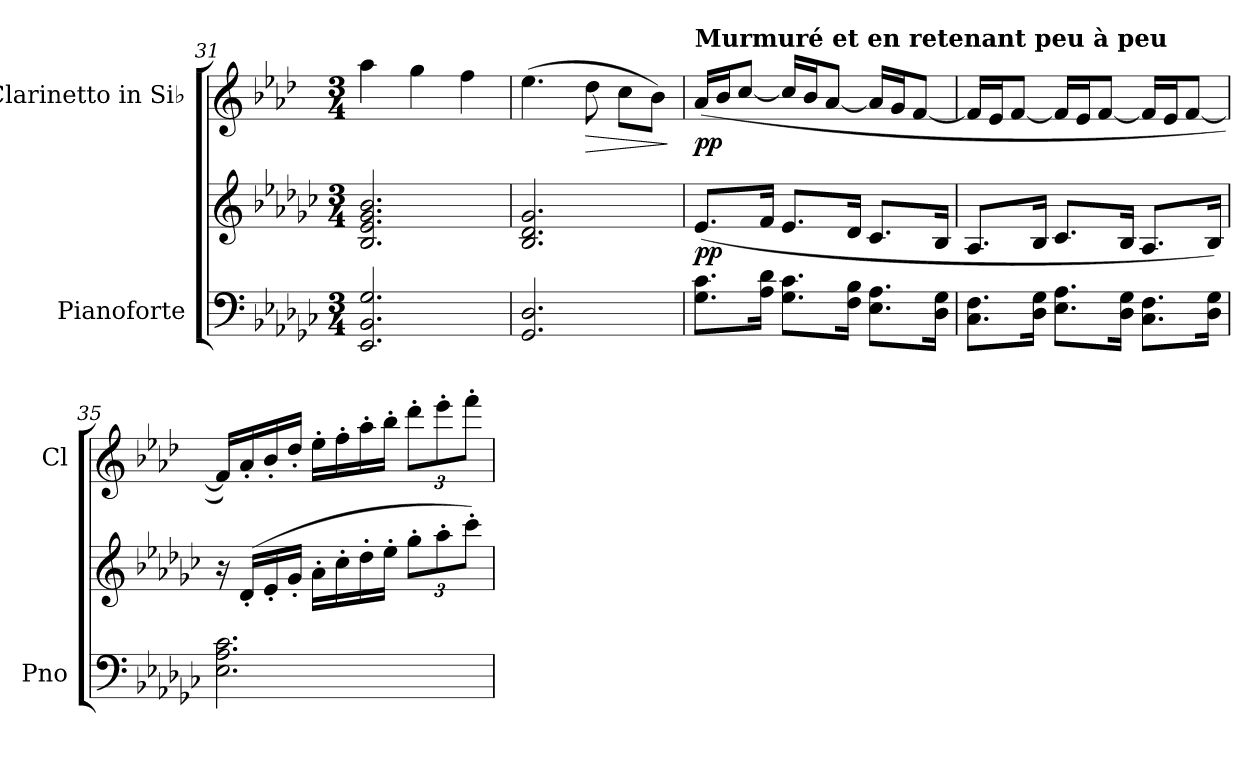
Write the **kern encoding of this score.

**kern	**kern	**dynam	**kern	**dynam
*part2	*part2	*part2	*part1	*part1
*staff3	*staff2	*staff2/3	*staff1	*staff1
*I"Pianoforte	*	*	*I"Clarinetto in Si♭	*
*I'Pno	*	*	*I'Cl	*
*clefF4	*clefG2	*	*clefG2	*
*	*	*	*ITrd1c2	*
*k[b-e-a-d-g-c-]	*k[b-e-a-d-g-c-]	*	*k[b-e-a-d-g-c-]	*
*M3/4	*M3/4	*	*M3/4	*
=31	=31	=31	=31	=31
2.EE-/ 2.BB-/ 2.G-/	2.B-/ 2.e-/ 2.g-/ 2.b-/	.	4gg-\	.
.	.	.	4ff\	.
.	.	.	4ee-\	.
!!LO:LB:g=z
=32	=32	=32	=32	=32
2.GG-/ 2.D-/	2.B-/ 2.d-/ 2.g-/	.	(>4.dd-\	.
!	!	!	!	!LO:HP:b
.	.	.	8cc-\	>
.	.	.	8b-\L	.
.	.	.	8a-\J)	.
.	.	.	.	]
=33	=33	=33	=33	=33
!	!	!	!LO:TX:a:B:t=Murmuré et en retenant peu à peu	!
!	!	!LO:DY:b	!	!LO:DY:b
8.G-\ 8.c-\L	(<8.e-/L	pp	(>16g-/LL	pp
.	.	.	16a-/J	.
.	.	.	[8b-/J	.
16A-\ 16d-\Jk	16f/Jk	.	.	.
8.G-\ 8.c-\L	8.e-/L	.	16b-/LL]	.
.	.	.	16a-/J	.
.	.	.	[8g-/J	.
16F\ 16B-\Jk	16d-/Jk	.	.	.
8.E-\ 8.A-\L	8.c-/L	.	16g-/LL]	.
.	.	.	16f/J	.
.	.	.	[8e-/J	.
16D-\ 16G-\Jk	16B-/Jk	.	.	.
=34	=34	=34	=34	=34
8.C-\ 8.F\L	8.A-/L	.	16e-/LL]	.
.	.	.	16d-/J	.
.	.	.	[8e-/J	.
16D-\ 16G-\Jk	16B-/Jk	.	.	.
8.E-\ 8.A-\L	8.c-/L	.	16e-/LL]	.
.	.	.	16d-/J	.
.	.	.	[8e-/J	.
16D-\ 16G-\Jk	16B-/Jk	.	.	.
8.C-\ 8.F\L	8.A-/L	.	16e-/LL]	.
.	.	.	16d-/J	.
.	.	.	[8e-/J	.
16D-\ 16G-\Jk	16B-/Jk)	.	.	.
=35	=35	=35	=35	=35
2.E-\ 2.A-\ 2.c-\	16r	.	16e-/LL])	.
.	(>16d-'/LL	.	16g-'/	.
.	16e-'/	.	16a-'/	.
.	16g-'/JJ	.	16cc-'/JJ	.
!	!	!	!	!LO:DY:b
!	!	!	!	!LO:DY:n=1:b
.	16a-'\LL	.	16dd-'\LL	p other-dynamics
!	!	!LO:DY:b	!	!
!	!	!LO:DY:n=1:b	!	!
.	16cc-'\	p other-dynamics	16ee-'\	.
.	16dd-'\	.	16gg-'\	.
.	16ee-'\JJ	.	16aa-'\JJ	.
*	*Xbrackettup	*	*Xbrackettup	*
.	12gg-'\L	.	12ccc-'\L	.
.	12aa-'\	.	12ddd-'\	.
.	12ccc-'\J)	.	12eee-'\J	.
=	=	=	=	=
*-	*-	*-	*-	*-
